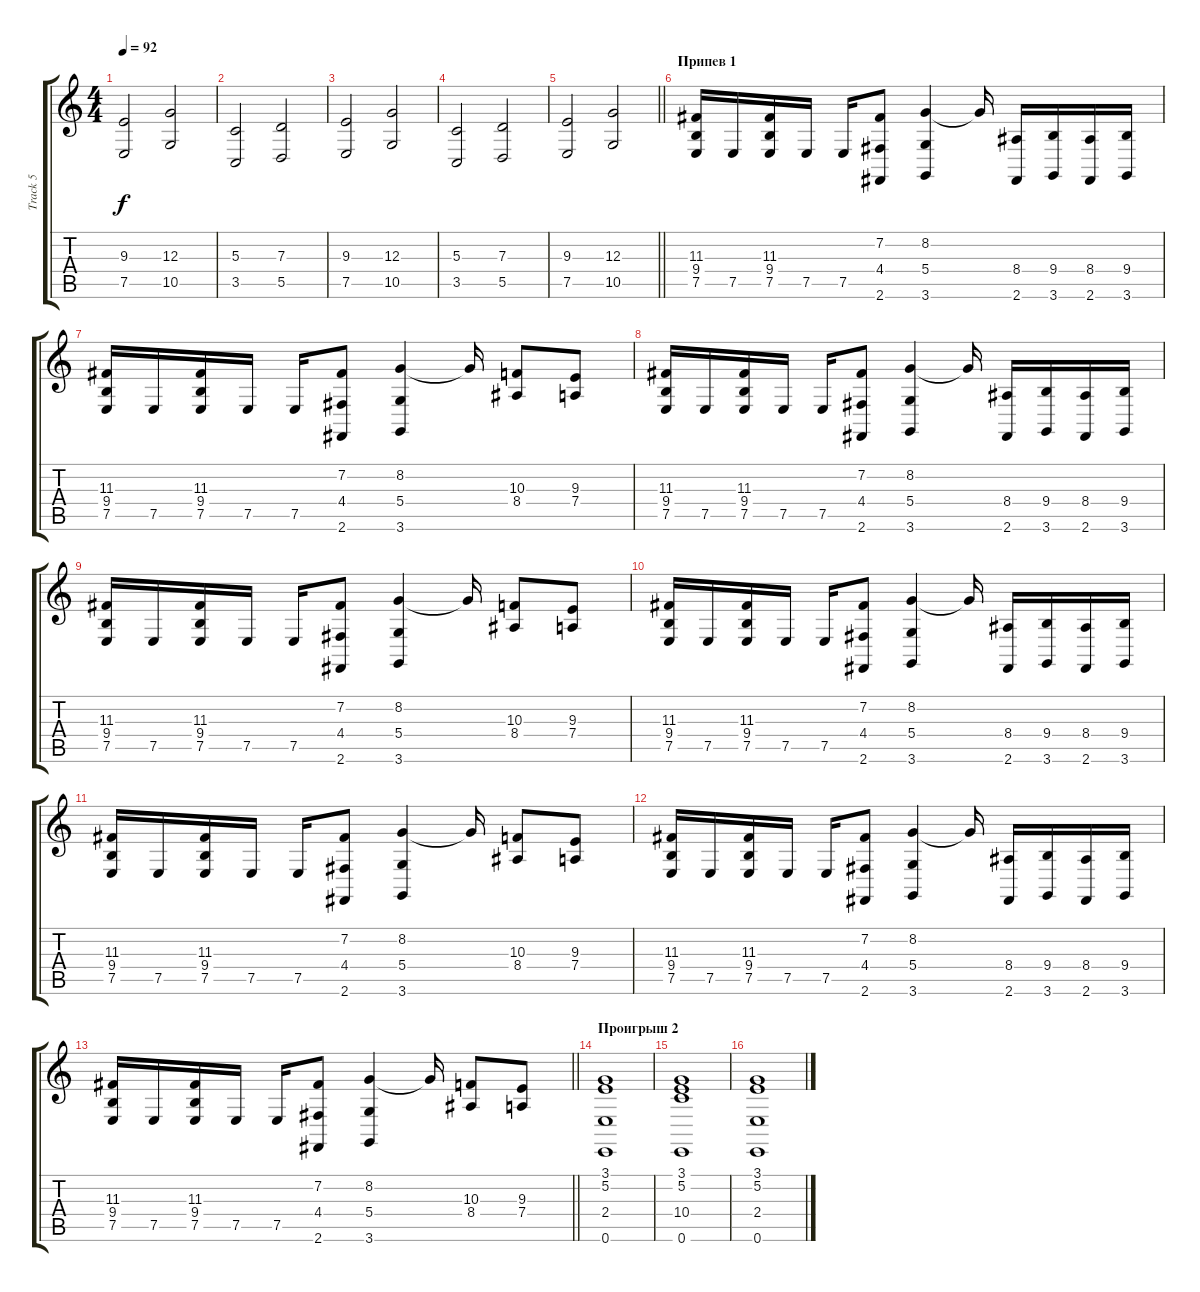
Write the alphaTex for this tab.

\track ("Track 5" "Track 5") {instrument stringensemble1}
\staff {score tabs}
\tuning (E4 B3 G3 D3 A2 E2) {hide}
\ts (4 4)
\tempo 92
\clef g2
\ks c
(9.3 7.5).2{dy f} (12.3 10.5).2 |
(5.3 3.5).2 (7.3 5.5).2 |
(9.3 7.5).2 (12.3 10.5).2 |
(5.3 3.5).2 (7.3 5.5).2 |
\barLineRight lightlight
(9.3 7.5).2 (12.3 10.5).2 |
\section ("" "Припев 1")
(11.3 9.4 7.5).16 7.5.16 (11.3 9.4 7.5).16 7.5.16 7.5.16 (7.2 4.4 2.6).8 (8.2 5.4 3.6).4 8.2{t}.16 (8.4 2.6).16 (9.4 3.6).16 (8.4 2.6).16 (9.4 3.6).16 |
(11.3 9.4 7.5).16 7.5.16 (11.3 9.4 7.5).16 7.5.16 7.5.16 (7.2 4.4 2.6).8 (8.2 5.4 3.6).4 8.2{t}.16 (10.3 8.4).8 (9.3 7.4).8 |
(11.3 9.4 7.5).16 7.5.16 (11.3 9.4 7.5).16 7.5.16 7.5.16 (7.2 4.4 2.6).8 (8.2 5.4 3.6).4 8.2{t}.16 (8.4 2.6).16 (9.4 3.6).16 (8.4 2.6).16 (9.4 3.6).16 |
(11.3 9.4 7.5).16 7.5.16 (11.3 9.4 7.5).16 7.5.16 7.5.16 (7.2 4.4 2.6).8 (8.2 5.4 3.6).4 8.2{t}.16 (10.3 8.4).8 (9.3 7.4).8 |
(11.3 9.4 7.5).16 7.5.16 (11.3 9.4 7.5).16 7.5.16 7.5.16 (7.2 4.4 2.6).8 (8.2 5.4 3.6).4 8.2{t}.16 (8.4 2.6).16 (9.4 3.6).16 (8.4 2.6).16 (9.4 3.6).16 |
(11.3 9.4 7.5).16 7.5.16 (11.3 9.4 7.5).16 7.5.16 7.5.16 (7.2 4.4 2.6).8 (8.2 5.4 3.6).4 8.2{t}.16 (10.3 8.4).8 (9.3 7.4).8 |
(11.3 9.4 7.5).16 7.5.16 (11.3 9.4 7.5).16 7.5.16 7.5.16 (7.2 4.4 2.6).8 (8.2 5.4 3.6).4 8.2{t}.16 (8.4 2.6).16 (9.4 3.6).16 (8.4 2.6).16 (9.4 3.6).16 |
\barLineRight lightlight
(11.3 9.4 7.5).16 7.5.16 (11.3 9.4 7.5).16 7.5.16 7.5.16 (7.2 4.4 2.6).8 (8.2 5.4 3.6).4 8.2{t}.16 (10.3 8.4).8 (9.3 7.4).8 |
\section ("" "Проигрыш 2")
(3.1 5.2 2.4 0.6).1 |
(3.1 5.2 10.4 0.6).1 |
(3.1 5.2 2.4 0.6).1
